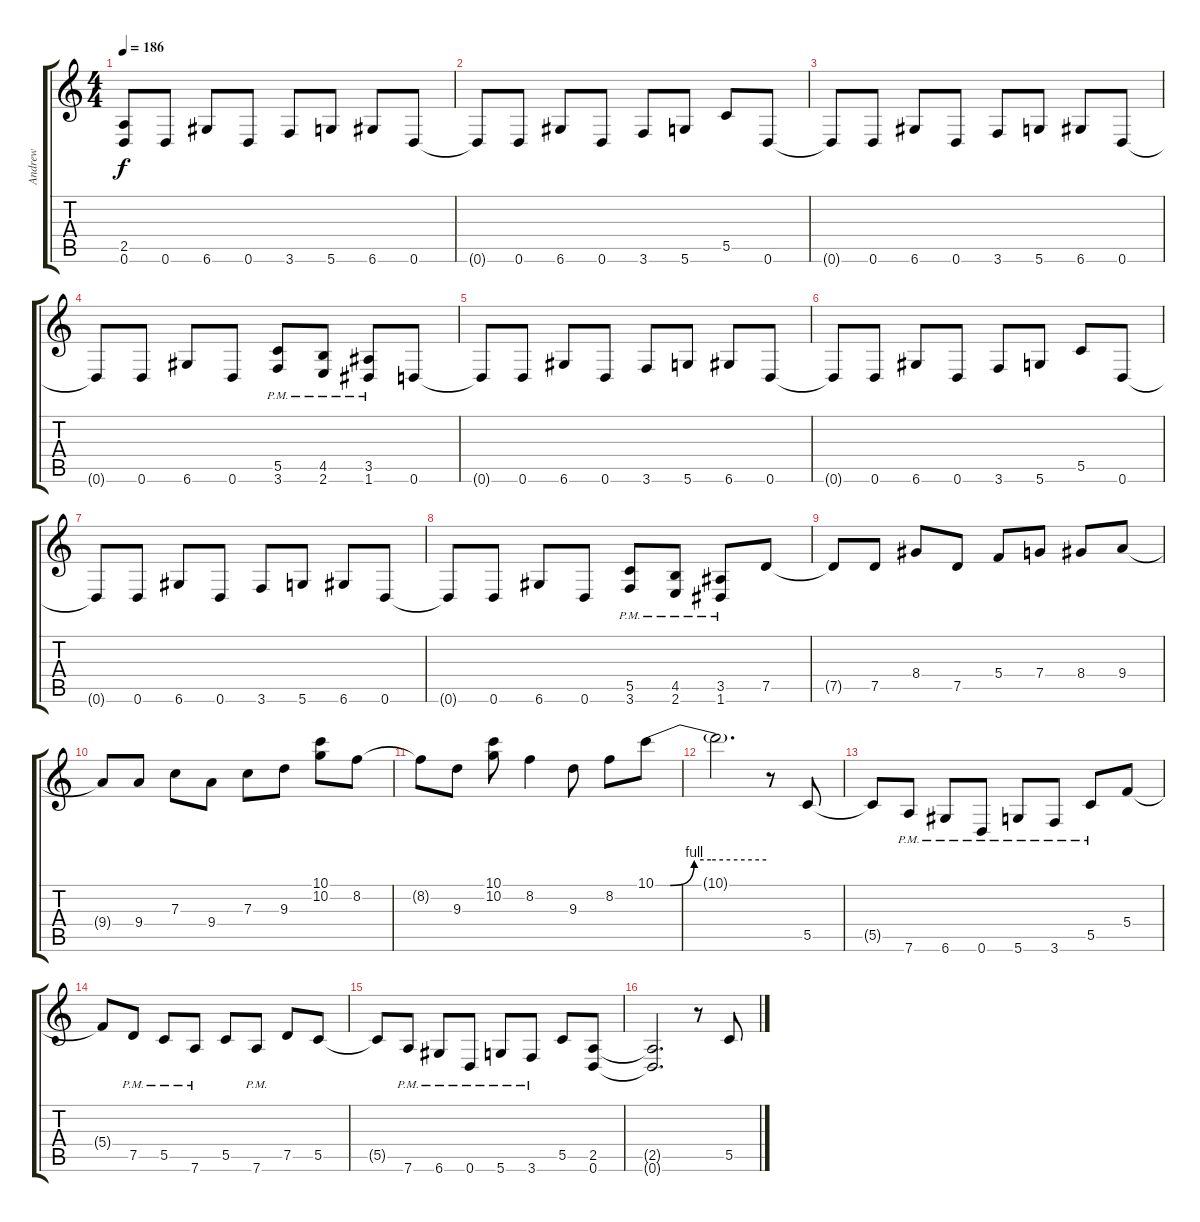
\track ("Andrew" "Andrew") {instrument distortionguitar}
\staff {score tabs}
\tuning (D4 A3 F3 C3 G2 D2) {hide}
\ts (4 4)
\tempo 186
\clef g2
\ks c
(2.5{t} 0.6{t}).8{dy f} 0.6.8 6.6.8 0.6.8 3.6.8 5.6.8 6.6.8 0.6.8 |
0.6{t}.8 0.6.8 6.6.8 0.6.8 3.6.8 5.6.8 5.5.8 0.6.8 |
0.6{t}.8 0.6.8 6.6.8 0.6.8 3.6.8 5.6.8 6.6.8 0.6.8 |
0.6{t}.8 0.6.8 6.6.8 0.6.8 (5.5{pm} 3.6{pm}).8 (4.5{pm} 2.6{pm}).8 (3.5{pm} 1.6{pm}).8 0.6.8 |
0.6{t}.8 0.6.8 6.6.8 0.6.8 3.6.8 5.6.8 6.6.8 0.6.8 |
0.6{t}.8 0.6.8 6.6.8 0.6.8 3.6.8 5.6.8 5.5.8 0.6.8 |
0.6{t}.8 0.6.8 6.6.8 0.6.8 3.6.8 5.6.8 6.6.8 0.6.8 |
0.6{t}.8 0.6.8 6.6.8 0.6.8 (5.5{pm} 3.6{pm}).8 (4.5{pm} 2.6{pm}).8 (3.5{pm} 1.6{pm}).8 7.5.8 |
7.5{t}.8 7.5.8 8.4.8 7.5.8 5.4.8 7.4.8 8.4.8 9.4.8 |
9.4{t}.8 9.4.8 7.3.8 9.4.8 7.3.8 9.3.8 (10.1 10.2).8 8.2.8 |
8.2{t}.8 9.3.8 (10.1 10.2).8 8.2.4 9.3.8 8.2.8 10.1{be (custom 0 0 8 0 21 4 30 4 60 4)}.8 |
10.1{t}.2{d} r.8 5.5.8 |
5.5{t}.8 7.6{pm}.8 6.6{pm}.8 0.6{pm}.8 5.6{pm}.8 3.6{pm}.8 5.5{pm}.8 5.4.8 |
5.4{t}.8 7.5{pm}.8 5.5{pm}.8 7.6{pm}.8 5.5.8 7.6{pm}.8 7.5.8 5.5.8 |
5.5{t}.8 7.6{pm}.8 6.6{pm}.8 0.6{pm}.8 5.6{pm}.8 3.6{pm}.8 5.5.8 (2.5 0.6).8 |
(2.5{t} 0.6{t}).2{d} r.8 5.5.8
